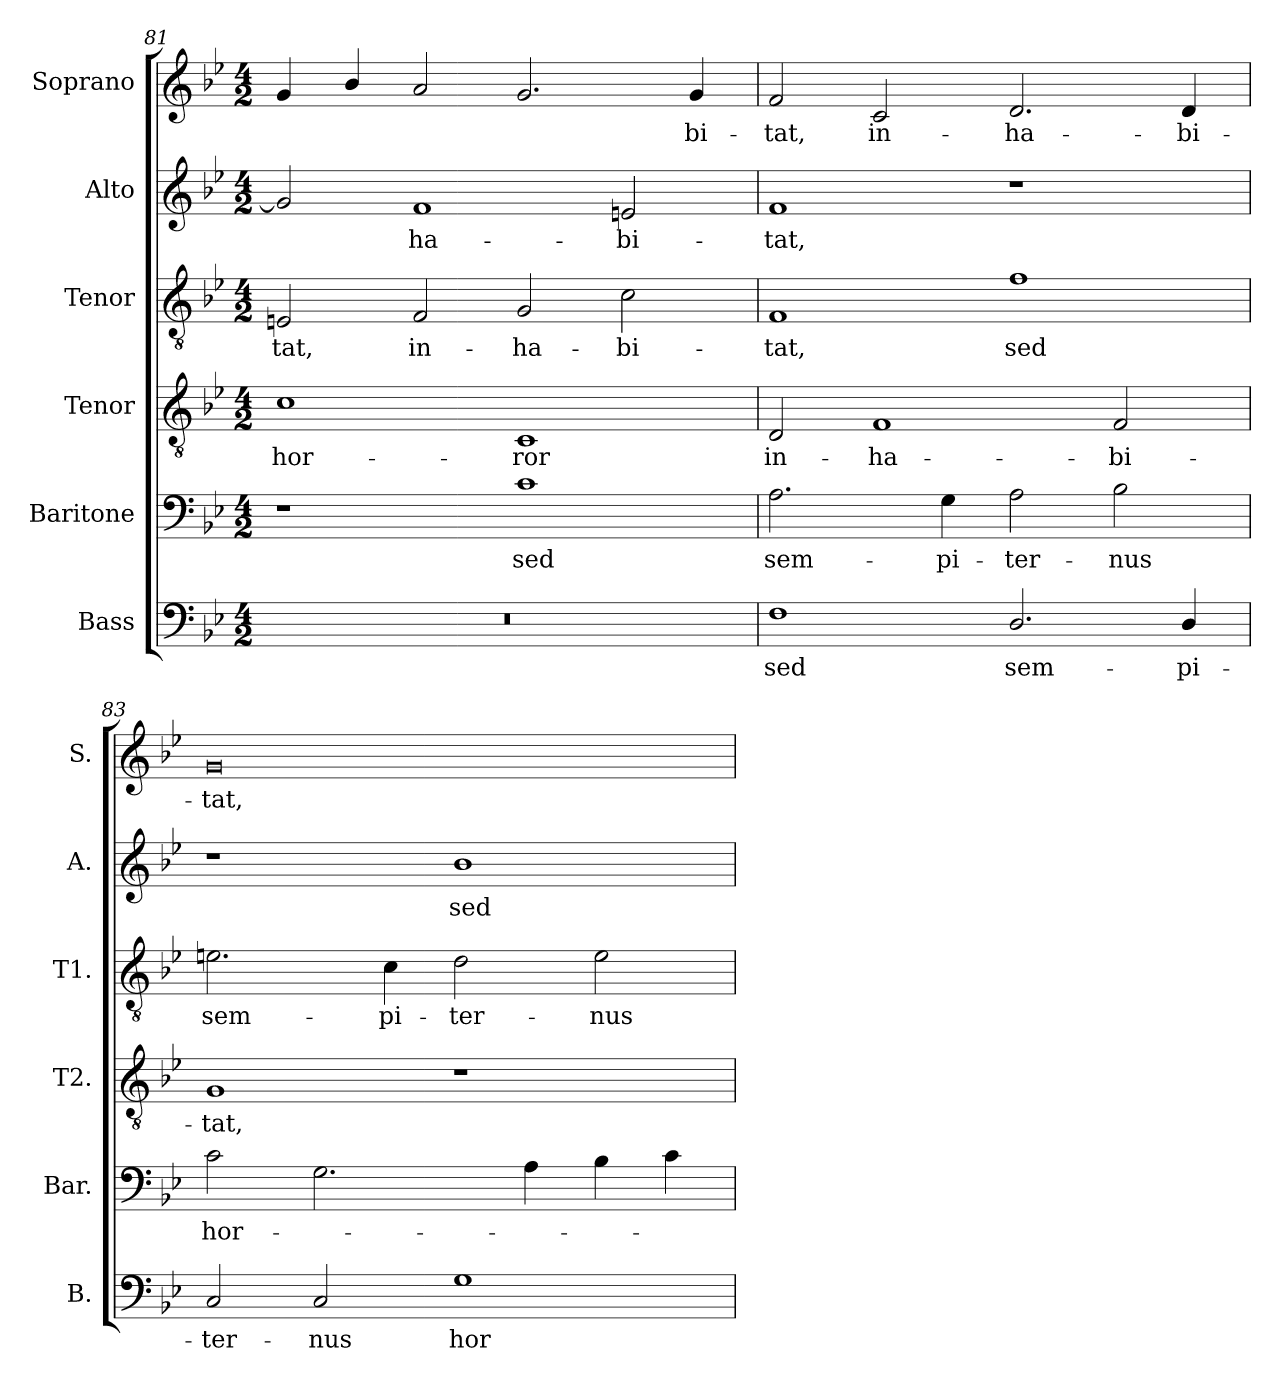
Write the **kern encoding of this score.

**kern	**text	**kern	**text	**kern	**text	**kern	**text	**kern	**text	**kern	**text
*part6	*part6	*part5	*part5	*part4	*part4	*part3	*part3	*part2	*part2	*part1	*part1
*staff6	*staff6	*staff5	*staff5	*staff4	*staff4	*staff3	*staff3	*staff2	*staff2	*staff1	*staff1
*I"Bass	*	*I"Baritone	*	*I"Tenor	*	*I"Tenor	*	*I"Alto	*	*I"Soprano	*
*I'B.	*	*I'Bar.	*	*I'T2.	*	*I'T1.	*	*I'A.	*	*I'S.	*
*clefF4	*	*clefF4	*	*clefGv2	*	*clefGv2	*	*clefG2	*	*clefG2	*
*	*	*	*	*ITrd7c12	*	*ITrd7c12	*	*	*	*	*
*k[b-e-]	*	*k[b-e-]	*	*k[b-e-]	*	*k[b-e-]	*	*k[b-e-]	*	*k[b-e-]	*
*B-:	*	*B-:	*	*B-:	*	*B-:	*	*B-:	*	*B-:	*
*M4/2	*	*M4/2	*	*M4/2	*	*M4/2	*	*M4/2	*	*M4/2	*
=81	=81	=81	=81	=81	=81	=81	=81	=81	=81	=81	=81
!LO:N:vis=1	!	!	!	!	!	!	!	!	!	!	!
!	!	!	!	!	!LO:LY:b:color=#000000	!	!	!	!	!	!
!	!	!	!	!	!	!	!LO:LY:b:color=#000000	!	!	!	!
0r	.	1r	.	1Ci	hor-	2EEni/	-tat,	2gi/]	.	4gi/	.
.	.	.	.	.	.	.	.	.	.	4b-i/	.
!	!	!	!	!	!	!	!LO:LY:b:color=#000000	!	!	!	!
!	!	!	!	!	!	!	!	!	!LO:LY:b:color=#000000	!	!
.	.	.	.	.	.	2FFi/	in-	1fi	-ha-	2ai/	.
!	!	!	!LO:LY:b:color=#000000	!	!	!	!	!	!	!	!
!	!	!	!	!	!LO:LY:b:color=#000000	!	!	!	!	!	!
!	!	!	!	!	!	!	!LO:LY:b:color=#000000	!	!	!	!
.	.	1ci	sed	1CCi	-ror	2GGi/	-ha-	.	.	2.gi/	.
!	!	!	!	!	!	!	!LO:LY:b:color=#000000	!	!	!	!
!	!	!	!	!	!	!	!	!	!LO:LY:b:color=#000000	!	!
.	.	.	.	.	.	2Ci\	-bi-	2eni/	-bi-	.	.
!	!	!	!	!	!	!	!	!	!	!	!LO:LY:b:color=#000000
.	.	.	.	.	.	.	.	.	.	4gi/	-bi-
=82	=82	=82	=82	=82	=82	=82	=82	=82	=82	=82	=82
!	!LO:LY:b:color=#000000	!	!	!	!	!	!	!	!	!	!
!	!	!	!LO:LY:b:color=#000000	!	!	!	!	!	!	!	!
!	!	!	!	!	!LO:LY:b:color=#000000	!	!	!	!	!	!
!	!	!	!	!	!	!	!LO:LY:b:color=#000000	!	!	!	!
!	!	!	!	!	!	!	!	!	!LO:LY:b:color=#000000	!	!
!	!	!	!	!	!	!	!	!	!	!	!LO:LY:b:color=#000000
1Fi	sed	2.Ai\	sem-	2DDi/	in-	1FFi	-tat,	1fi	-tat,	2fi/	-tat,
!	!	!	!	!	!LO:LY:b:color=#000000	!	!	!	!	!	!
!	!	!	!	!	!	!	!	!	!	!	!LO:LY:b:color=#000000
.	.	.	.	1FFi	-ha-	.	.	.	.	2ci/	in-
!	!	!	!LO:LY:b:color=#000000	!	!	!	!	!	!	!	!
.	.	4Gi\	-pi-	.	.	.	.	.	.	.	.
!	!LO:LY:b:color=#000000	!	!	!	!	!	!	!	!	!	!
!	!	!	!LO:LY:b:color=#000000	!	!	!	!	!	!	!	!
!	!	!	!	!	!	!	!LO:LY:b:color=#000000	!	!	!	!
!	!	!	!	!	!	!	!	!	!	!	!LO:LY:b:color=#000000
2.Di/	sem-	2Ai\	-ter-	.	.	1Fi	sed	1r	.	2.di/	-ha-
!	!	!	!LO:LY:b:color=#000000	!	!	!	!	!	!	!	!
!	!	!	!	!	!LO:LY:b:color=#000000	!	!	!	!	!	!
.	.	2B-i\	-nus	2FFi/	-bi-	.	.	.	.	.	.
!	!LO:LY:b:color=#000000	!	!	!	!	!	!	!	!	!	!
!	!	!	!	!	!	!	!	!	!	!	!LO:LY:b:color=#000000
4Di/	-pi-	.	.	.	.	.	.	.	.	4di/	-bi-
!!LO:LB:g=z
=83	=83	=83	=83	=83	=83	=83	=83	=83	=83	=83	=83
!	!LO:LY:b:color=#000000	!	!	!	!	!	!	!	!	!	!
!	!	!	!LO:LY:b:color=#000000	!	!	!	!	!	!	!	!
!	!	!	!	!	!LO:LY:b:color=#000000	!	!	!	!	!	!
!	!	!	!	!	!	!	!LO:LY:b:color=#000000	!	!	!	!
!	!	!	!	!	!	!	!	!	!	!	!LO:LY:b:color=#000000
2Ci/	-ter-	2ci\	hor-	1GGi	-tat,	2.Eni\	sem-	1r	.	0gi	-tat,
!	!LO:LY:b:color=#000000	!	!	!	!	!	!	!	!	!	!
2Ci/	-nus	2.Gi\	.	.	.	.	.	.	.	.	.
!	!	!	!	!	!	!	!LO:LY:b:color=#000000	!	!	!	!
.	.	.	.	.	.	4Ci\	-pi-	.	.	.	.
!	!LO:LY:b:color=#000000	!	!	!	!	!	!	!	!	!	!
!	!	!	!	!	!	!	!LO:LY:b:color=#000000	!	!	!	!
!	!	!	!	!	!	!	!	!	!LO:LY:b:color=#000000	!	!
1Gi	hor-	.	.	1r	.	2Di\	-ter-	1b-i	sed	.	.
.	.	4Ai\	.	.	.	.	.	.	.	.	.
!	!	!	!	!	!	!	!LO:LY:b:color=#000000	!	!	!	!
.	.	4B-i\	.	.	.	2Ei\	-nus	.	.	.	.
.	.	4ci\	.	.	.	.	.	.	.	.	.
=	=	=	=	=	=	=	=	=	=	=	=
*-	*-	*-	*-	*-	*-	*-	*-	*-	*-	*-	*-
